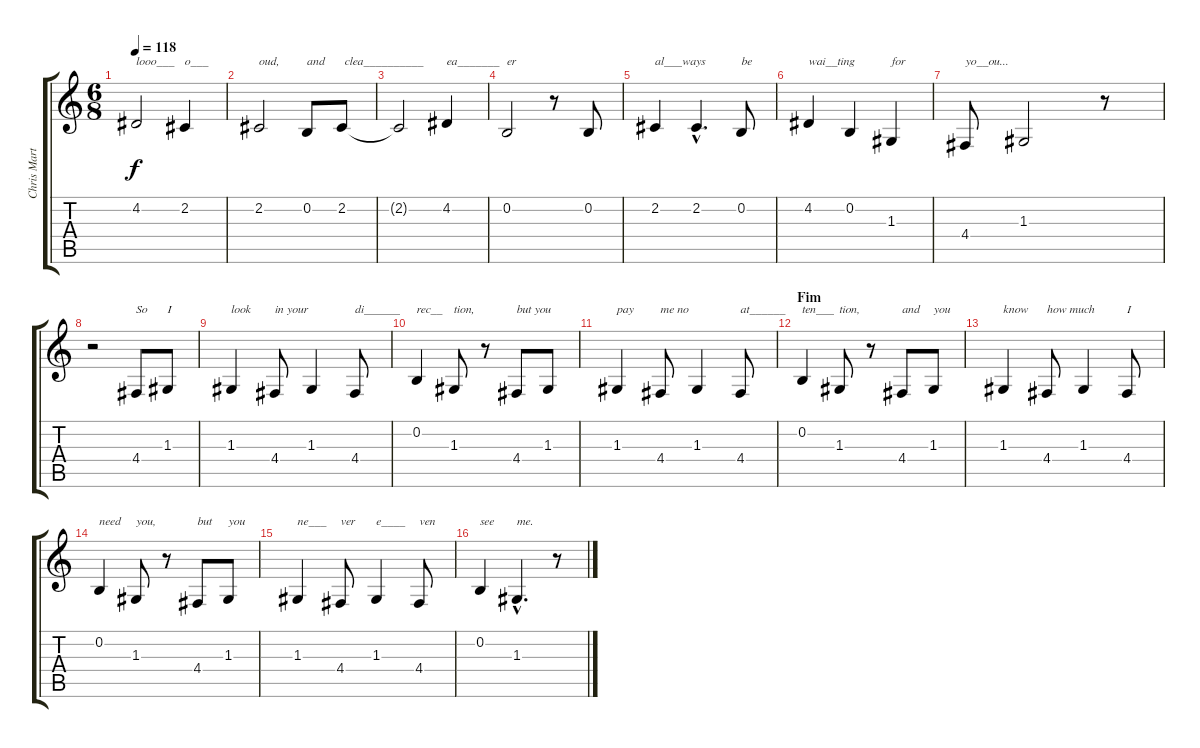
\track ("Chris Martin (voz)" "Chris Mart") {instrument tangoaccordion}
\staff {score tabs}
\tuning (E4 B3 G3 D3 A2 E2) {hide}
\ts (6 8)
\tempo 118
\clef g2
\ks c
4.2.2{txt "looo___" dy f} 2.2.4{txt "o___"} |
2.2.2{txt "oud,"} 0.2.8{txt "and"} 2.2.8{txt " clea__________"} |
2.2{t}.2 4.2.4{txt "ea_______"} |
0.2.2{txt "er"} r.8 0.2.8 |
2.2.4{txt "al___ways"} 2.2{hac}.4{d} 0.2.8{txt "be"} |
4.2.4{txt "wai__ting"} 0.2.4 1.3.4{txt "for"} |
4.4.8{txt "yo__ou..."} 1.3.2 r.8 |
r.2 4.4.8{txt "So"} 1.3.8{txt "I"} |
1.3.4{txt "look"} 4.4.8{txt "in your"} 1.3.4 4.4.8{txt "di______"} |
0.2.4{txt "rec__"} 1.3.8{txt "tion,"} r.8 4.4.8{txt "but you"} 1.3.8 |
1.3.4{txt "pay"} 4.4.8{txt "me no"} 1.3.4 4.4.8{txt "at______"} |
\section ("" "Fim")
0.2.4{txt "ten___"} 1.3.8{txt "tion, "} r.8 4.4.8{txt "and"} 1.3.8{txt "you"} |
1.3.4{txt "know"} 4.4.8{txt "how much"} 1.3.4 4.4.8{txt "I"} |
0.2.4{txt "need"} 1.3.8{txt "you,"} r.8 4.4.8{txt "but"} 1.3.8{txt "you"} |
1.3.4{txt "ne___"} 4.4.8{txt "ver"} 1.3.4{txt "e____"} 4.4.8{txt "ven"} |
0.2.4{txt "see"} 1.3{hac}.4{d txt "me."} r.8
